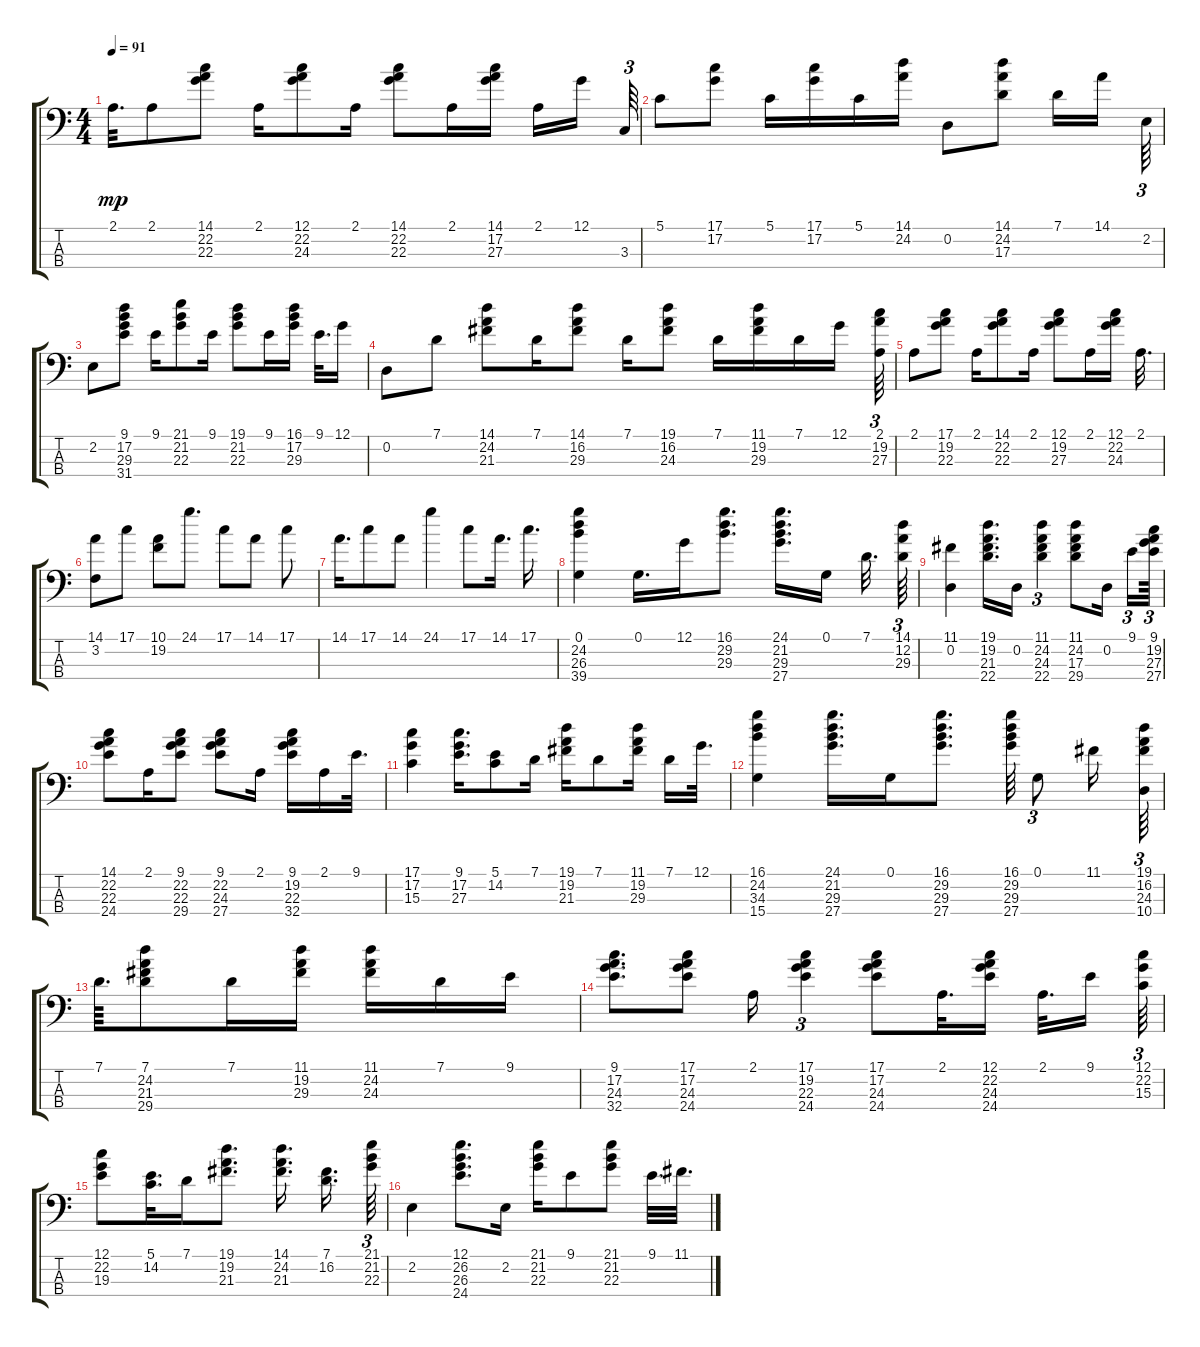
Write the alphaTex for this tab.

\track "" {instrument distortionguitar}
\staff {score tabs}
\tuning (G2 D2 A1 E1) {hide}
\ts (4 4)
\tempo 91
\clef f4
\ks c
2.1.32{d dy mp} 2.1.8 (14.1 22.2 22.3).8 2.1.16 (12.1 22.2 24.3).8 2.1.16 (14.1 22.2 22.3).8 2.1.16 (14.1 17.2 27.3).16 2.1.16 12.1.16 3.3.64{tu (3 2)} |
5.1.8 (17.1 17.2).8 5.1.16 (17.1 17.2).16 5.1.16 (14.1 24.2).16 0.2.8 (14.1 24.2 17.3).8 7.1.16 14.1.16 2.2.64{tu (3 2)} |
2.2.8 (9.1 17.2 29.3 31.4).8 9.1.16 (21.1 21.2 22.3).8 9.1.16 (19.1 21.2 22.3).8 9.1.16 (16.1 17.2 29.3).16 9.1.32{d} 12.1.16 |
0.2.8 7.1.8 (14.1 24.2 21.3).8 7.1.16 (14.1 16.2 29.3).8 7.1.16 (19.1 16.2 24.3).8 7.1.16 (11.1 19.2 29.3).16 7.1.16 12.1.16 (2.1 19.2 27.3).64{tu (3 2)} |
2.1.8 (17.1 19.2 22.3).8 2.1.16 (14.1 22.2 22.3).8 2.1.16 (12.1 19.2 27.3).8 2.1.16 (12.1 22.2 24.3).16 2.1.32{d} |
(14.1 3.2).8 17.1.8 (10.1 19.2).8 24.1.8{d} 17.1.8 14.1.8 17.1.8 |
14.1.16{d} 17.1.8 14.1.8 24.1.4 17.1.8 14.1.16{d} 17.1.16{d} |
(0.1 24.2 26.3 39.4).4 0.1.16{d} 12.1.16 (16.1 29.2 29.3).8{d} (24.1 21.2 29.3 27.4).16{d} 0.1.16 7.1.32{d} (14.1 12.2 29.3).64{tu (3 2)} |
(11.1 0.2).4 (19.1 19.2 21.3 22.4).16{d} 0.2.16 (11.1 24.2 24.3 22.4).4{tu (3 2)} (11.1 24.2 17.3 29.4).8 0.2.16 9.1.16{tu (3 2)} (9.1 19.2 27.3 27.4).64{tu (3 2)} |
(14.1 22.2 22.3 24.4).8 2.1.16 (9.1 22.2 22.3 29.4).8 (9.1 22.2 24.3 27.4).8 2.1.16 (9.1 19.2 22.3 32.4).16 2.1.16 9.1.32{d} |
(17.1 17.2 15.3).4 (9.1 17.2 27.3).16{d} (5.1 14.2).8 7.1.16 (19.1 19.2 21.3).16 7.1.8 (11.1 19.2 29.3).16 7.1.16 12.1.32{d} |
(16.1 24.2 34.3 15.4).4 (24.1 21.2 29.3 27.4).16{d} 0.1.16 (16.1 29.2 29.3 27.4).8{d} (16.1 29.2 29.3 27.4).64 0.1.8{tu (3 2)} 11.1.16 (19.1 16.2 24.3 10.4).64{tu (3 2)} |
7.1.64{d} (7.1 24.2 21.3 29.4).8 7.1.16 (11.1 19.2 29.3).16 (11.1 24.2 24.3).16 7.1.16 9.1.16 |
(9.1 17.2 24.3 32.4).8{d} (17.1 17.2 24.3 24.4).8 2.1.16 (17.1 19.2 22.3 24.4).4{tu (3 2)} (17.1 17.2 24.3 24.4).8 2.1.32{d} (12.1 22.2 24.3 24.4).16 2.1.32{d} 9.1.16 (12.1 22.2 15.3).64{tu (3 2)} |
(12.1 22.2 19.3).8 (5.1 14.2).32{d} 7.1.16 (19.1 19.2 21.3).8{d} (14.1 24.2 21.3).16{d} (7.1 16.2).16{d} (21.1 21.2 22.3).64{tu (3 2)} |
2.2.4 (12.1 26.2 26.3 24.4).8{d} 2.2.16 (21.1 21.2 22.3).16 9.1.8 (21.1 21.2 22.3).8 9.1.32{d} 11.1.32{d}
